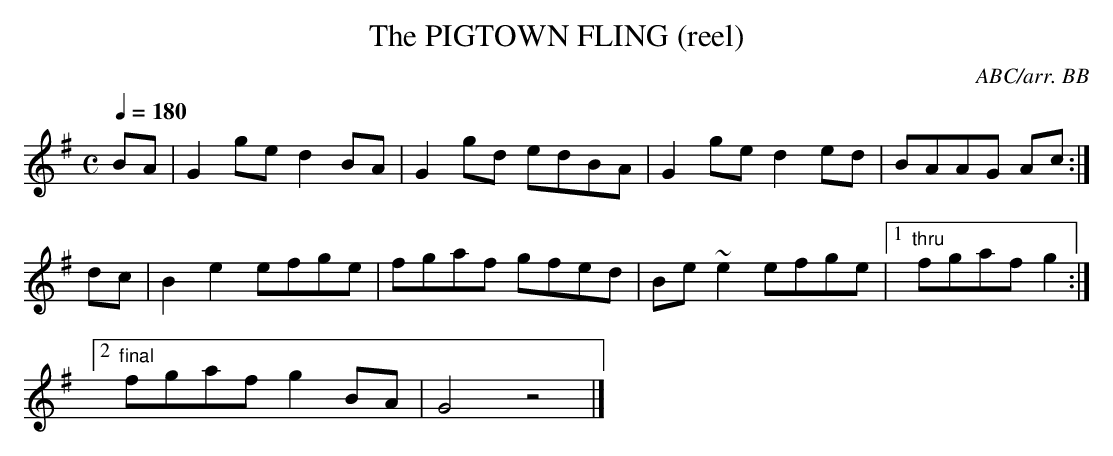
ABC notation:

X:1
T:PIGTOWN FLING (reel), The
C:ABC/arr. BB
M:C
Q:1/4=180
L:1/8
K:G
BA|G2ge d2BA|G2gd edBA|G2ge d2ed|BAAG Ac :|
dc|B2e2 efge|fgaf gfed|Be~e2 efge|1 "thru"fgaf g2:|
[2 "final"fgaf g2BA |G4z4|]
